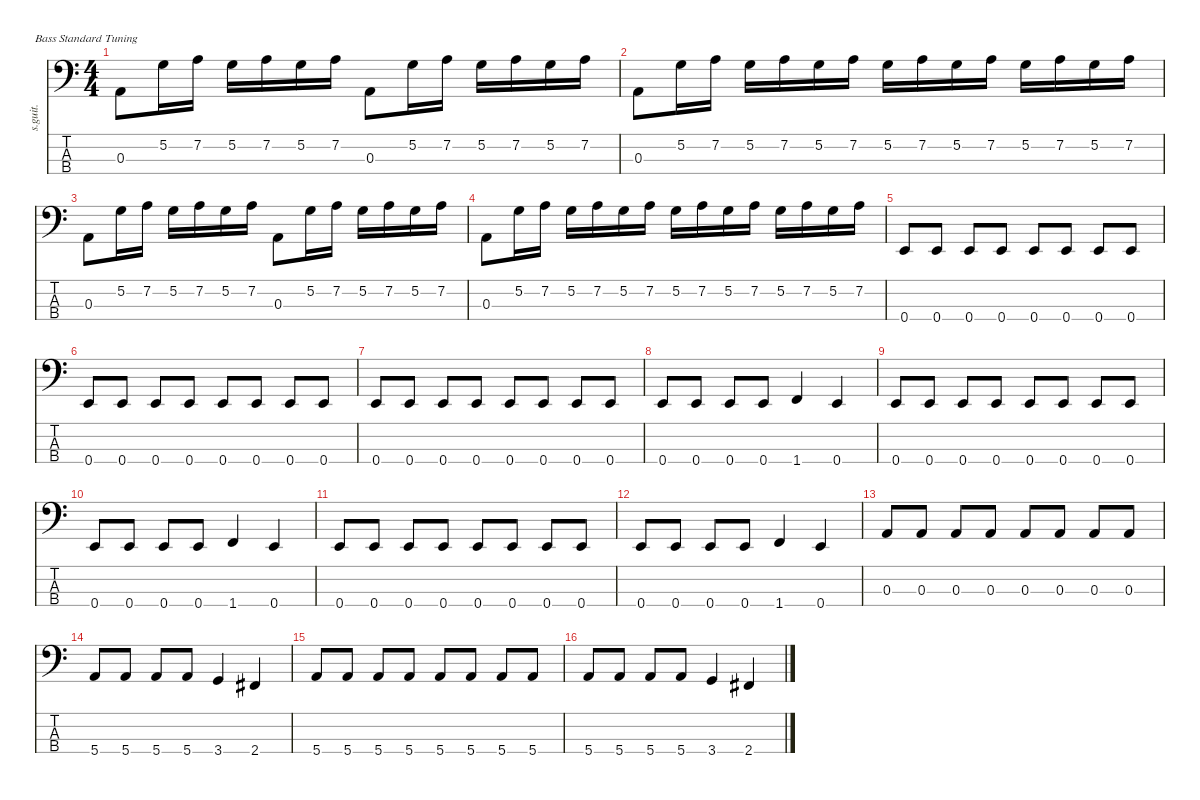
\defaultSystemsLayout 4
\hideDynamics
\bracketExtendMode nobrackets
\track ("" "s.guit.") {instrument electricbasspick}
\staff {score tabs}
\tuning (G2 D2 A1 E1)
\ts (4 4)
\tempo (160 hide)
\clef f4
\ks c
0.3.8{dy f} 5.2.16 7.2.16 5.2.16 7.2.16 5.2.16 7.2.16 0.3.8 5.2.16 7.2.16 5.2.16 7.2.16 5.2.16 7.2.16 |
0.3.8 5.2.16 7.2.16 5.2.16 7.2.16 5.2.16 7.2.16 5.2.16 7.2.16 5.2.16 7.2.16 5.2.16 7.2.16 5.2.16 7.2.16 |
0.3.8 5.2.16 7.2.16 5.2.16 7.2.16 5.2.16 7.2.16 0.3.8 5.2.16 7.2.16 5.2.16 7.2.16 5.2.16 7.2.16 |
0.3.8 5.2.16 7.2.16 5.2.16 7.2.16 5.2.16 7.2.16 5.2.16 7.2.16 5.2.16 7.2.16 5.2.16 7.2.16 5.2.16 7.2.16 |
0.4.8 0.4.8 0.4.8 0.4.8 0.4.8 0.4.8 0.4.8 0.4.8 |
0.4.8 0.4.8 0.4.8 0.4.8 0.4.8 0.4.8 0.4.8 0.4.8 |
0.4.8 0.4.8 0.4.8 0.4.8 0.4.8 0.4.8 0.4.8 0.4.8 |
0.4.8 0.4.8 0.4.8 0.4.8 1.4.4 0.4.4 |
0.4.8 0.4.8 0.4.8 0.4.8 0.4.8 0.4.8 0.4.8 0.4.8 |
0.4.8 0.4.8 0.4.8 0.4.8 1.4.4 0.4.4 |
0.4.8 0.4.8 0.4.8 0.4.8 0.4.8 0.4.8 0.4.8 0.4.8 |
0.4.8 0.4.8 0.4.8 0.4.8 1.4.4 0.4.4 |
0.3.8 0.3.8 0.3.8 0.3.8 0.3.8 0.3.8 0.3.8 0.3.8 |
5.4.8 5.4.8 5.4.8 5.4.8 3.4.4 2.4{acc #}.4 |
5.4.8 5.4.8 5.4.8 5.4.8 5.4.8 5.4.8 5.4.8 5.4.8 |
5.4.8 5.4.8 5.4.8 5.4.8 3.4.4 2.4{acc #}.4
